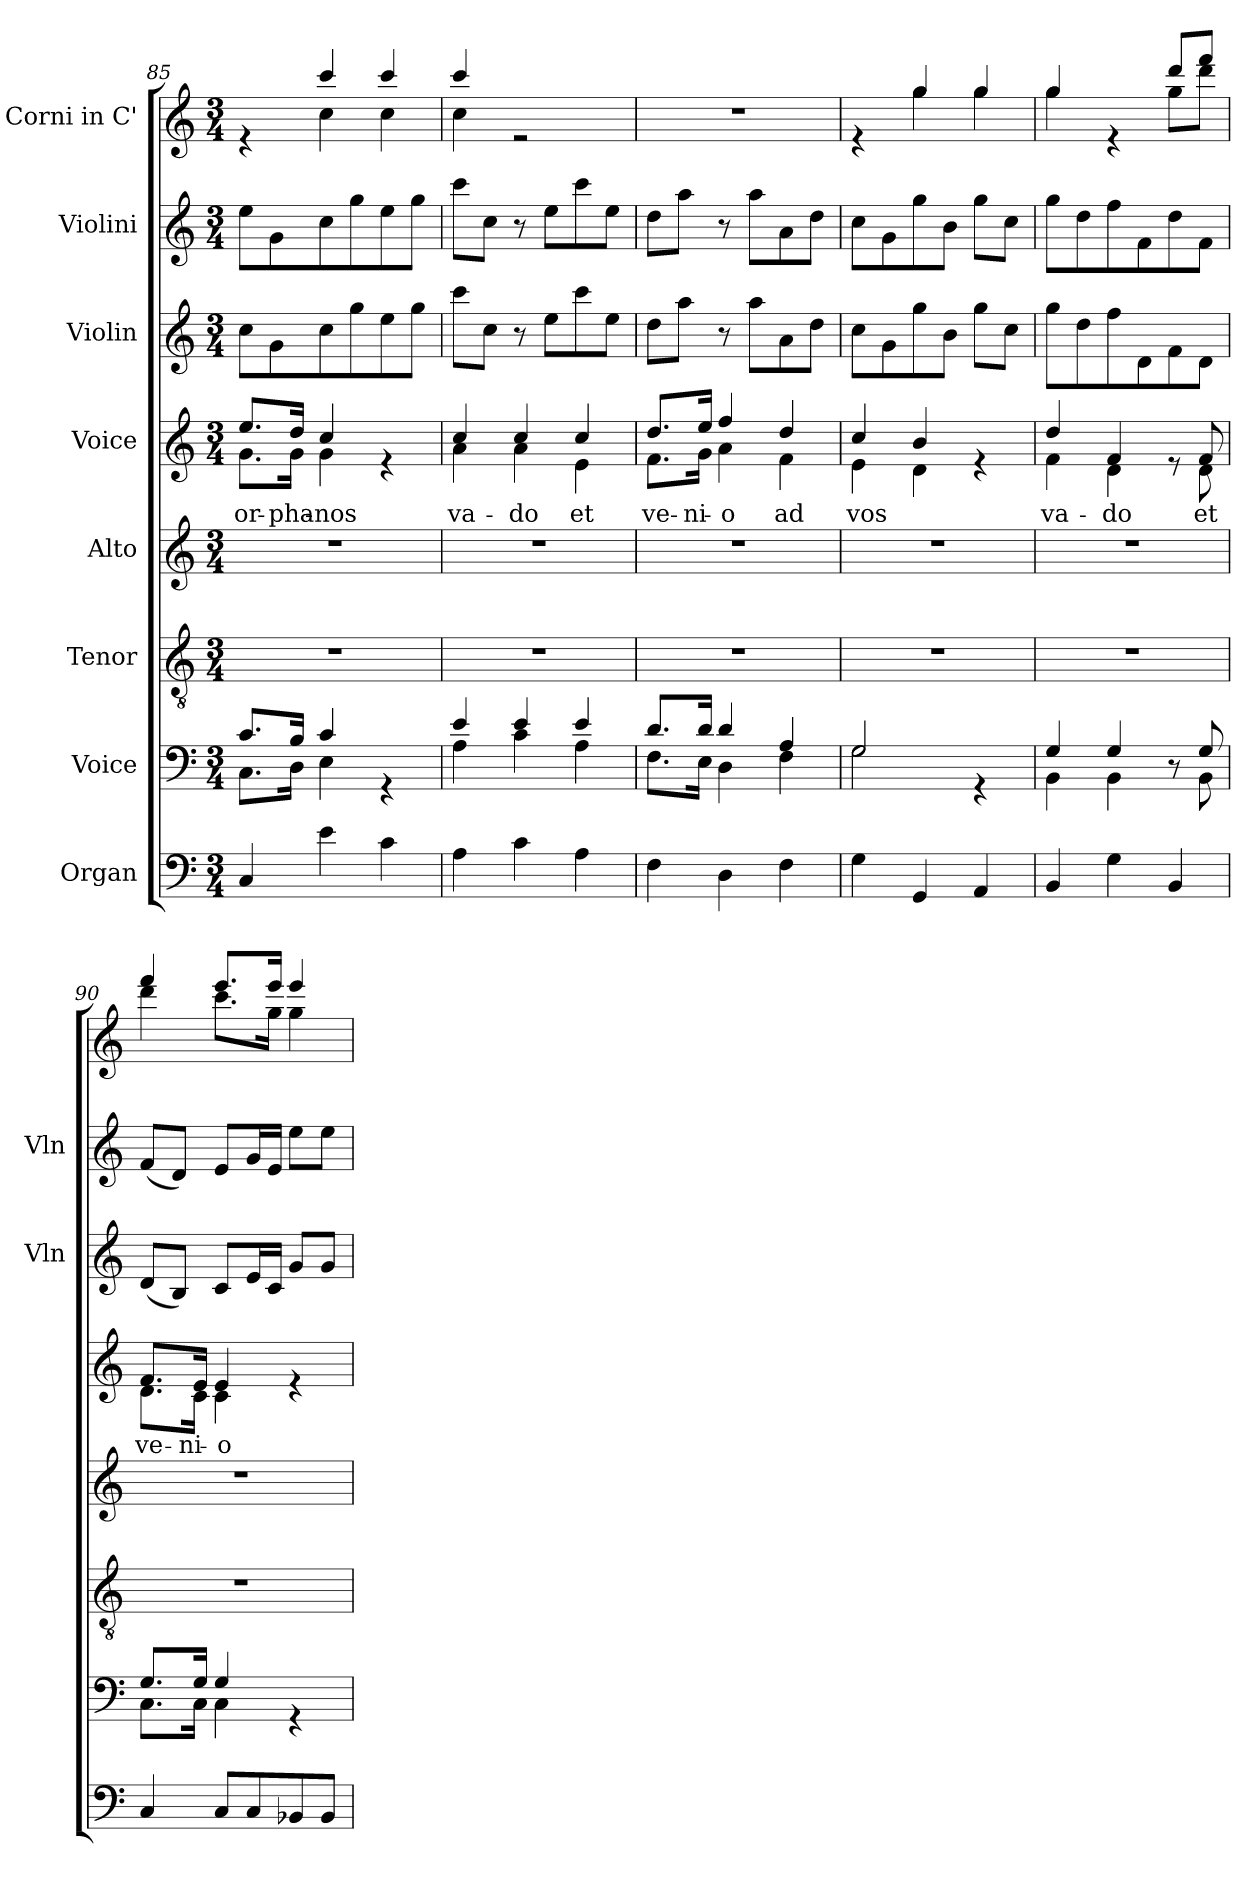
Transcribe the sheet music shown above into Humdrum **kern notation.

**kern	**kern	**kern	**kern	**kern	**text	**kern	**kern	**kern
*part8	*part7	*part6	*part5	*part4	*part4	*part3	*part2	*part1
*staff8	*staff7	*staff6	*staff5	*staff4	*staff4	*staff3	*staff2	*staff1
*I"Organ	*I"Voice	*I"Tenor	*I"Alto	*I"Voice	*	*I"Violin	*I"Violini	*I"Corni in C'
*	*	*	*	*	*	*I'Vln	*I'Vln	*
*clefF4	*clefF4	*clefGv2	*clefG2	*clefG2	*	*clefG2	*clefG2	*clefG2
*	*	*	*	*	*	*	*	*ITrd7c12
*k[]	*k[]	*k[]	*k[]	*k[]	*	*k[]	*k[]	*k[]
*M3/4	*M3/4	*M3/4	*M3/4	*M3/4	*	*M3/4	*M3/4	*M3/4
=85	=85	=85	=85	=85	=85	=85	=85	=85
*	*^	*	*	*	*	*	*	*
!	!	!	!	!	!	!LO:LY:b	!	!	!
*	*	*	*	*	*^	*	*	*	*^
4C/	8.c/L	8.C\L	2.r	2.r	8.ee/L	8.g\L	or-	8cc\L	8ee\L	4re	4ryy
.	.	.	.	.	.	.	.	8g\	8g\	.	.
!	!	!	!	!	!	!	!LO:LY:b	!	!	!	!
.	16B/Jk	16D\Jk	.	.	16dd/Jk	16g\Jk	-pha-	.	.	.	.
!	!	!	!	!	!	!	!LO:LY:b	!	!	!	!
4e\	4c/	4E\	.	.	4cc/	4g\	-nos	8cc\	8cc\	4cc/	4c\
.	.	.	.	.	.	.	.	8gg\	8gg\	.	.
4c\	4rGG	4ryy	.	.	4re	4ryy	.	8ee\	8ee\	4cc/	4c\
.	.	.	.	.	.	.	.	8gg\J	8gg\J	.	.
=86	=86	=86	=86	=86	=86	=86	=86	=86	=86	=86	=86
!	!	!	!	!	!	!	!LO:LY:b	!	!	!	!
4A\	4e/	4A\	2.r	2.r	4cc/	4a\	va-	8ccc\L	8ccc\L	4cc/	4c\
.	.	.	.	.	.	.	.	8cc\J	8cc\J	.	.
!	!	!	!	!	!	!	!LO:LY:b	!	!	!	!
4c\	4e/	4c\	.	.	4cc/	4a\	-do	8r	8r	2re	2ryy
.	.	.	.	.	.	.	.	8ee\L	8ee\L	.	.
!	!	!	!	!	!	!	!LO:LY:b	!	!	!	!
4A\	4e/	4A\	.	.	4cc/	4e\	et	8ccc\	8ccc\	.	.
.	.	.	.	.	.	.	.	8ee\J	8ee\J	.	.
*	*	*	*	*	*	*	*	*	*	*v	*v
=87	=87	=87	=87	=87	=87	=87	=87	=87	=87	=87
!	!	!	!	!	!	!	!LO:LY:b	!	!	!
4F\	8.d/L	8.F\L	2.r	2.r	8.dd/L	8.f\L	ve-	8dd\L	8dd\L	2.r
.	.	.	.	.	.	.	.	8aa\J	8aa\J	.
!	!	!	!	!	!	!	!LO:LY:b	!	!	!
.	16d/Jk	16E\Jk	.	.	16ee/Jk	16g\Jk	-ni-	.	.	.
!	!	!	!	!	!	!	!LO:LY:b	!	!	!
4D\	4d/	4D\	.	.	4ff/	4a\	-o	8r	8r	.
.	.	.	.	.	.	.	.	8aa\L	8aa\L	.
!	!	!	!	!	!	!	!LO:LY:b	!	!	!
4F\	4A/	4F\	.	.	4dd/	4f\	ad	8a\	8a\	.
.	.	.	.	.	.	.	.	8dd\J	8dd\J	.
!!LO:LB:g=z
=88	=88	=88	=88	=88	=88	=88	=88	=88	=88	=88
!	!	!	!	!	!	!	!LO:LY:b	!	!	!
*	*	*	*	*	*	*	*	*	*	*^
4G\	2G/	2G\	2.r	2.r	4cc/	4e\	vos	8cc\L	8cc\L	4re	4ryy
.	.	.	.	.	.	.	.	8g\	8g\	.	.
4GG/	.	.	.	.	4b/	4d\	.	8gg\	8gg\	4g/	4g\
.	.	.	.	.	.	.	.	8b\J	8b\J	.	.
4AA/	4rGG	4ryy	.	.	4re	4ryy	.	8gg\L	8gg\L	4g/	4g\
.	.	.	.	.	.	.	.	8cc\J	8cc\J	.	.
=89	=89	=89	=89	=89	=89	=89	=89	=89	=89	=89	=89
!	!	!	!	!	!	!	!LO:LY:b	!	!	!	!
4BB/	4G/	4BB\	2.r	2.r	4dd/	4f\	va-	8gg\L	8gg\L	4g/	4g\
.	.	.	.	.	.	.	.	8dd\	8dd\	.	.
!	!	!	!	!	!	!	!LO:LY:b	!	!	!	!
4G\	4G/	4BB\	.	.	4f/	4d\	-do	8ff\	8ff\	4re	4ryy
.	.	.	.	.	.	.	.	8d\	8f\	.	.
4BB/	8r	8ryy	.	.	8re	8ryy	.	8f\	8dd\	8dd/L	8g\L
!	!	!	!	!	!	!	!LO:LY:b	!	!	!	!
.	8G/	8BB\	.	.	8f/	8d\	et	8d\J	8f\J	8ff/J	8dd\J
=90	=90	=90	=90	=90	=90	=90	=90	=90	=90	=90	=90
!	!	!	!	!	!	!	!LO:LY:b	!	!	!	!
4C/	8.G/L	8.C\L	2.r	2.r	8.f/L	8.d\L	ve-	(8d/L	(8f/L	4ff/	4dd\
.	.	.	.	.	.	.	.	8B/J)	8d/J)	.	.
!	!	!	!	!	!	!	!LO:LY:b	!	!	!	!
.	16G/Jk	16C\Jk	.	.	16e/Jk	16c\Jk	-ni-	.	.	.	.
!	!	!	!	!	!	!	!LO:LY:b	!	!	!	!
8C/L	4G/	4C\	.	.	4e/	4c\	-o	8c/L	8e/L	8.ee/L	8.cc\L
8C/	.	.	.	.	.	.	.	16e/L	16g/L	.	.
.	.	.	.	.	.	.	.	16c/JJ	16e/JJ	16ee/Jk	16g\Jk
8BB-X/	4rGG	4ryy	.	.	4re	4ryy	.	8g/L	8ee\L	4ee/	4g\
8BB-/J	.	.	.	.	.	.	.	8g/J	8ee\J	.	.
*	*v	*v	*	*	*v	*v	*	*	*	*v	*v
=	=	=	=	=	=	=	=	=
*-	*-	*-	*-	*-	*-	*-	*-	*-
